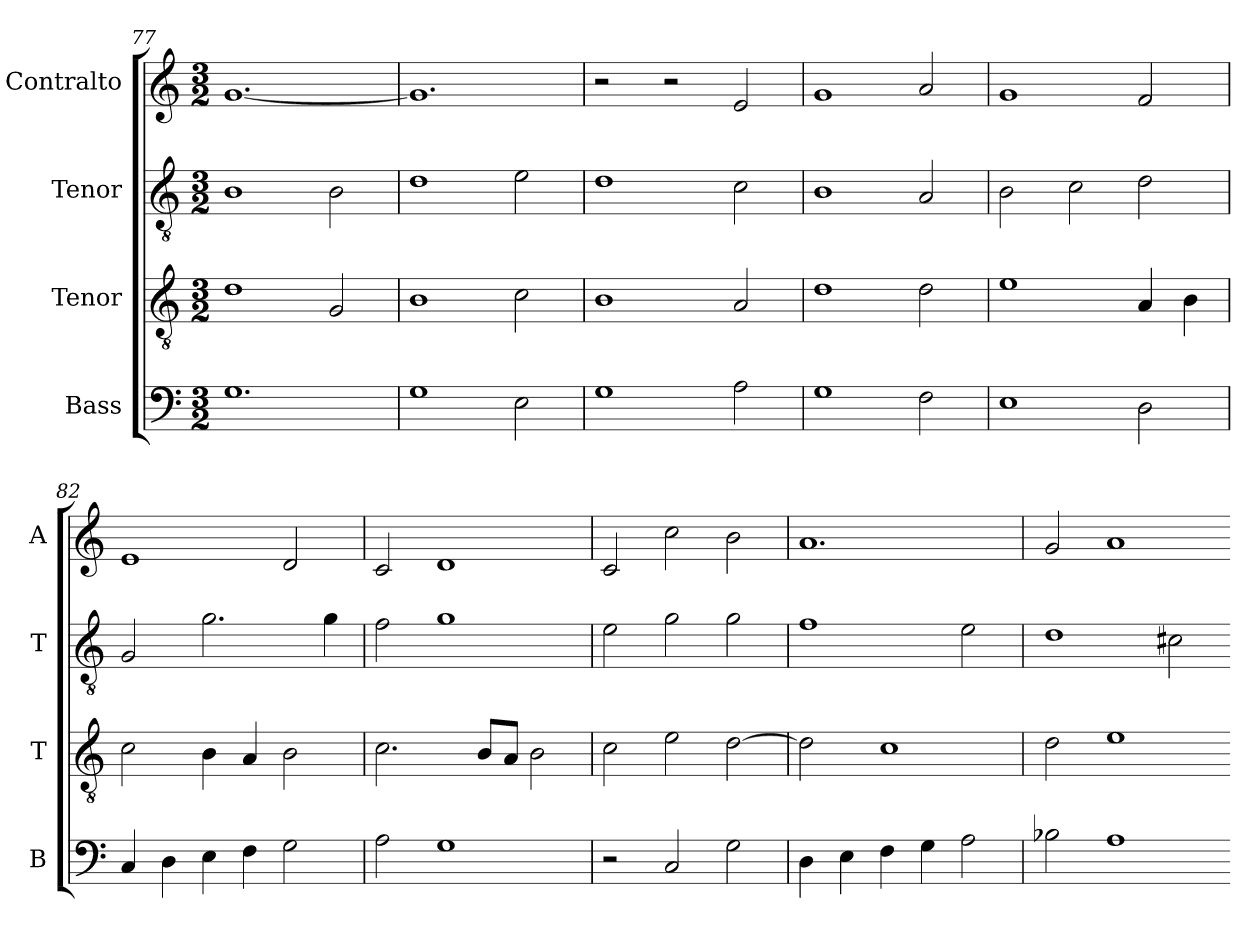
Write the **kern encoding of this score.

**kern	**kern	**kern	**kern
*part4	*part3	*part2	*part1
*staff4	*staff3	*staff2	*staff1
*I"Bass	*I"Tenor	*I"Tenor	*I"Contralto
*I'B	*I'T	*I'T	*I'A
*clefF4	*clefGv2	*clefGv2	*clefG2
*k[]	*k[]	*k[]	*k[]
*G:mix	*G:mix	*G:mix	*G:mix
*M3/2	*M3/2	*M3/2	*M3/2
=77	=77	=77	=77
1.G	1d	1B	[1.g
.	2G	2B	.
=78	=78	=78	=78
1G	1B	1d	1.g]
2E	2c	2e	.
=79	=79	=79	=79
1G	1B	1d	2r
.	.	.	2r
2A	2A	2c	2e
=80	=80	=80	=80
1G	1d	1B	1g
2F	2d	2A	2a
=81	=81	=81	=81
1E	1e	2B	1g
.	.	2c	.
2D	4A	2d	2f
.	4B	.	.
=82	=82	=82	=82
4C	2c	2G	1e
4D	.	.	.
4E	4B	2.g	.
4F	4A	.	.
2G	2B	.	2d
.	.	4g	.
=83	=83	=83	=83
2A	2.c	2f	2c
1G	.	1g	1d
.	8B/L	.	.
.	8A/J	.	.
.	2B	.	.
=84	=84	=84	=84
2r	2c	2e	2c
2C	2e	2g	2cc
2G	[2d	2g	2b
=85	=85	=85	=85
4D	2d]	1f	1.a
4E	.	.	.
4F	1c	.	.
4G	.	.	.
2A	.	2e	.
=86	=86	=86	=86
2B-X	2d	1d	2g
1A	1e	.	1a
.	.	2c#X	.
=-	=-	=-	=-
*-	*-	*-	*-
